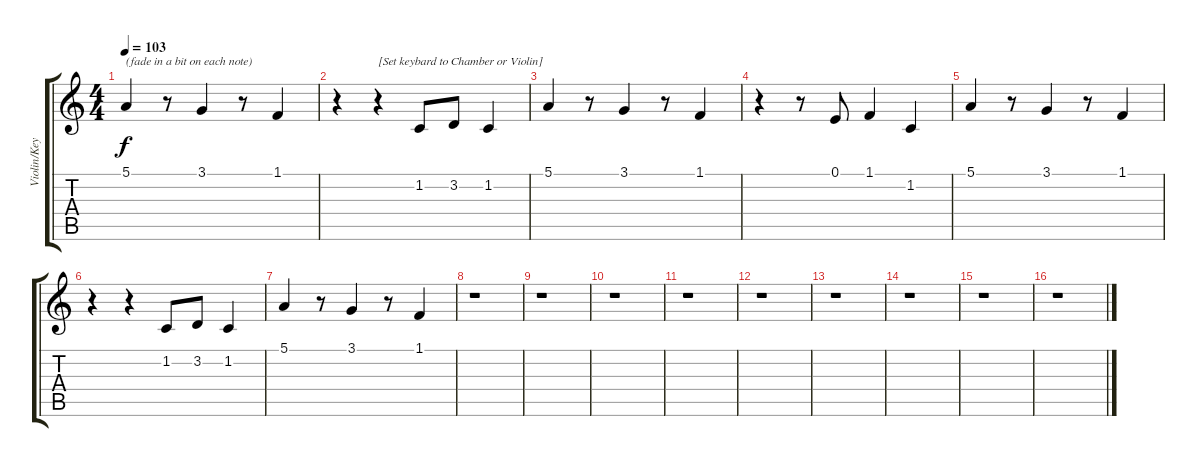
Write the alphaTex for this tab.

\track ("Violin/Keybard" "Violin/Key") {instrument violin}
\staff {score tabs}
\tuning (E4 B3 G3 D3 A2 E2) {hide}
\ts (4 4)
\tempo 103
\clef g2
\ks c
5.1.4{txt "(fade in a bit on each note)" dy f instrument violin} r.8 3.1.4 r.8 1.1.4 |
r.4 r.4{txt "[Set keybard to Chamber or Violin]"} 1.2.8 3.2.8 1.2.4 |
5.1.4 r.8 3.1.4 r.8 1.1.4 |
r.4 r.8 0.1.8 1.1.4 1.2.4 |
5.1.4 r.8 3.1.4 r.8 1.1.4 |
r.4 r.4 1.2.8 3.2.8 1.2.4 |
5.1.4 r.8 3.1.4 r.8 1.1.4 |
r.1 |
r.1 |
r.1 |
r.1 |
r.1 |
r.1 |
r.1 |
r.1 |
r.1
